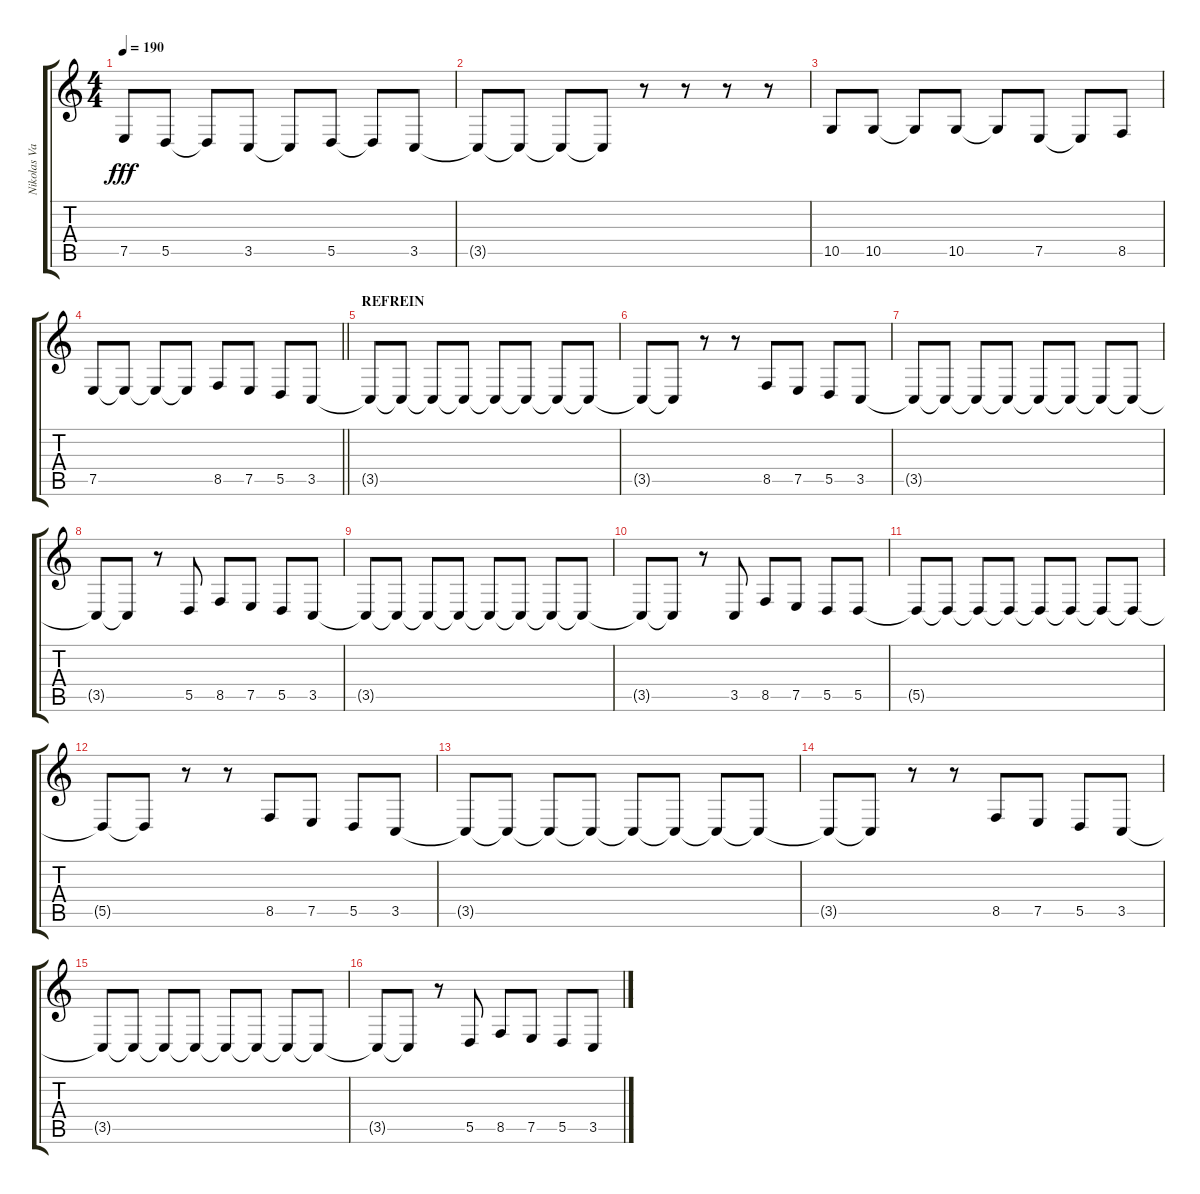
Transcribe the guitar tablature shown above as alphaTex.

\track ("Nikolas Van der Veken" "Nikolas Va") {instrument tenorsax}
\staff {score tabs}
\tuning (E4 B3 G3 D3 A2 E2) {hide}
\ts (4 4)
\tempo 190
\clef g2
\ks c
7.5.8{dy fff} 5.5.8 5.5{t}.8 3.5.8 3.5{t}.8 5.5.8 5.5{t}.8 3.5.8 |
3.5{t}.8 3.5{t}.8 3.5{t}.8 3.5{t}.8 r.8 r.8 r.8 r.8 |
10.5.8 10.5.8 10.5{t}.8 10.5.8 10.5{t}.8 7.5.8 7.5{t}.8 8.5.8 |
\barLineRight lightlight
7.5.8 7.5{t}.8 7.5{t}.8 7.5{t}.8 8.5.8 7.5.8 5.5.8 3.5.8 |
\section ("" "REFREIN")
3.5{t}.8 3.5{t}.8 3.5{t}.8 3.5{t}.8 3.5{t}.8 3.5{t}.8 3.5{t}.8 3.5{t}.8 |
3.5{t}.8 3.5{t}.8 r.8 r.8 8.5.8 7.5.8 5.5.8 3.5.8 |
3.5{t}.8 3.5{t}.8 3.5{t}.8 3.5{t}.8 3.5{t}.8 3.5{t}.8 3.5{t}.8 3.5{t}.8 |
3.5{t}.8 3.5{t}.8 r.8 5.5.8 8.5.8 7.5.8 5.5.8 3.5.8 |
3.5{t}.8 3.5{t}.8 3.5{t}.8 3.5{t}.8 3.5{t}.8 3.5{t}.8 3.5{t}.8 3.5{t}.8 |
3.5{t}.8 3.5{t}.8 r.8 3.5.8 8.5.8 7.5.8 5.5.8 5.5.8 |
5.5{t}.8 5.5{t}.8 5.5{t}.8 5.5{t}.8 5.5{t}.8 5.5{t}.8 5.5{t}.8 5.5{t}.8 |
5.5{t}.8 5.5{t}.8 r.8 r.8 8.5.8 7.5.8 5.5.8 3.5.8 |
3.5{t}.8 3.5{t}.8 3.5{t}.8 3.5{t}.8 3.5{t}.8 3.5{t}.8 3.5{t}.8 3.5{t}.8 |
3.5{t}.8 3.5{t}.8 r.8 r.8 8.5.8 7.5.8 5.5.8 3.5.8 |
3.5{t}.8 3.5{t}.8 3.5{t}.8 3.5{t}.8 3.5{t}.8 3.5{t}.8 3.5{t}.8 3.5{t}.8 |
3.5{t}.8 3.5{t}.8 r.8 5.5.8 8.5.8 7.5.8 5.5.8 3.5.8
